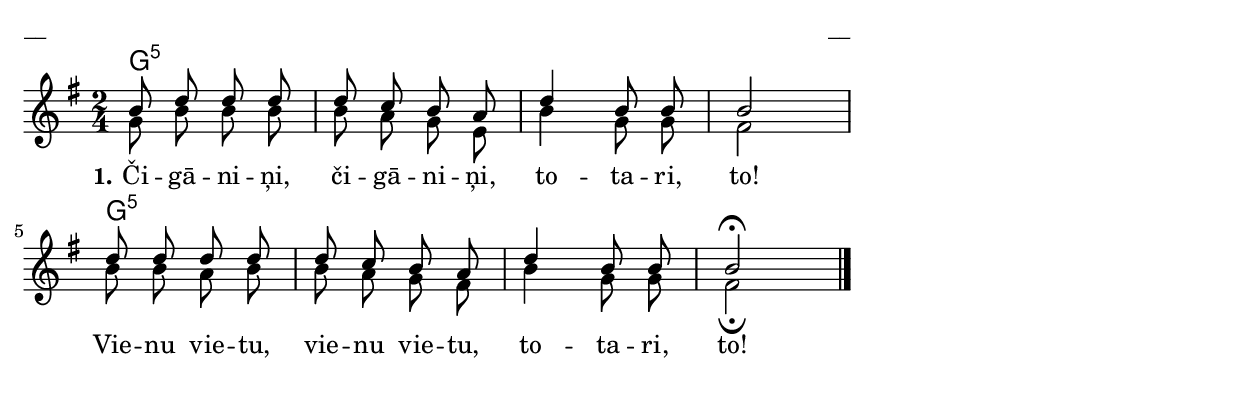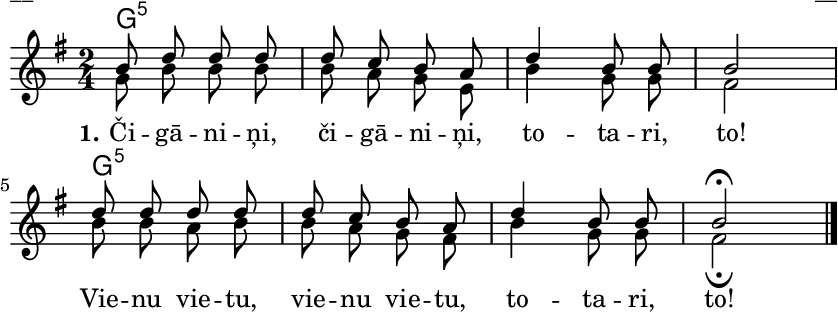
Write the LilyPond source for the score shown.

\version "2.13.18"
#(ly:set-option 'crop #t)

%\header {
%    title = "Čigāniņi, čigāniņi"
%}
%#(set-global-staff-size 18)
\paper {
line-width = 14\cm
left-margin = 0.4\cm
between-system-padding = 0.1\cm
between-system-space = 0.1\cm
}
\layout {
indent = #0
ragged-last = ##f
}

chordsA = \chordmode {
\time 2/4
g2:5 | g2:5 | g2:5 | g2:5 | 
g2:5 | g2:5 | g2:5 | g2:5 | 
}

voiceA = \relative c' {
\clef "treble"
\key g \major
\time 2/4
%MS
b'8 d d d | d8 c b a | d4 b8 b  |  b2 |
%ME
d8 d d d | d c b a | d4 b8 b | b2\fermata
\bar "|."
} 

voiceB = \relative c' {
\clef "treble"
\key g \major
\time 2/4
g'8 b b b | b8 a g e | b'4 g8 g  |  fis2 |
b8 b a b | b a g fis | b4 g8 g | fis2\fermata
} 


lyricA = \lyricmode {
\set stanza = #"1." Či -- gā -- ni -- ņi, či -- gā -- ni -- ņi, to -- ta -- ri, to!
Vie -- nu vie -- tu, vie -- nu vie -- tu, to -- ta -- ri, to!
}


fullScore = <<
\new ChordNames { 
\set chordChanges = ##t
\chordsA 
}
\new Staff {
<<
\new Voice = "voiceA" { \voiceOne \autoBeamOff \voiceA }
\new Voice = "voiceB" { \voiceTwo \autoBeamOff \voiceB }
\new Lyrics \lyricsto "voiceA" \lyricA
>>
}
>>

\score {
\fullScore
\header { piece = "__" opus = "__" }
}
\markup { \with-color #(x11-color 'white) \sans \smaller "__" }
\score {
\unfoldRepeats
\fullScore
\midi {
\context { \Staff \remove "Staff_performer" }
\context { \Voice \consists "Staff_performer" }
}
}



